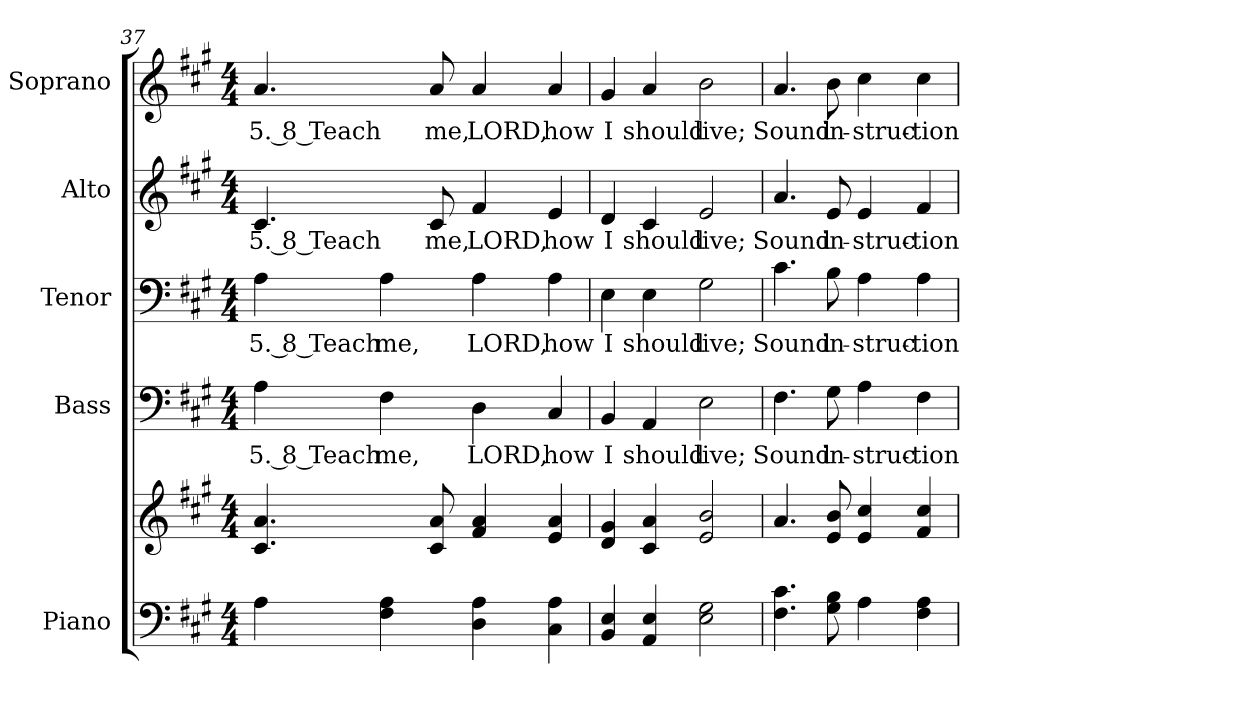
**kern	**kern	**kern	**text	**kern	**text	**kern	**text	**kern	**text
*part5	*part5	*part4	*part4	*part3	*part3	*part2	*part2	*part1	*part1
*staff6	*staff5	*staff4	*staff4	*staff3	*staff3	*staff2	*staff2	*staff1	*staff1
*I"Piano	*	*I"Bass	*	*I"Tenor	*	*I"Alto	*	*I"Soprano	*
*I'Pno.	*	*I'B.	*	*I'T.	*	*I'A.	*	*I'S.	*
*clefF4	*clefG2	*clefF4	*	*clefF4	*	*clefG2	*	*clefG2	*
*k[f#c#g#]	*k[f#c#g#]	*k[f#c#g#]	*	*k[f#c#g#]	*	*k[f#c#g#]	*	*k[f#c#g#]	*
*A:	*A:	*A:	*	*A:	*	*A:	*	*A:	*
*M4/4	*M4/4	*M4/4	*	*M4/4	*	*M4/4	*	*M4/4	*
=37	=37	=37	=37	=37	=37	=37	=37	=37	=37
!	!	!	!LO:LY:b:color=#000000	!	!	!	!	!	!
!	!	!	!	!	!LO:LY:b:color=#000000	!	!	!	!
!	!	!	!	!	!	!	!LO:LY:b:color=#000000	!	!
!	!	!	!	!	!	!	!	!	!LO:LY:b:color=#000000
4Ai\	4.c#i/ 4.ai	4Ai\	5. 8 Teach	4Ai\	5. 8 Teach	4.c#i/	5. 8 Teach	4.ai/	5. 8 Teach
!	!	!	!LO:LY:b:color=#000000	!	!	!	!	!	!
!	!	!	!	!	!LO:LY:b:color=#000000	!	!	!	!
4F#i\ 4Ai	.	4F#i\	me,	4Ai\	me,	.	.	.	.
!	!	!	!	!	!	!	!LO:LY:b:color=#000000	!	!
!	!	!	!	!	!	!	!	!	!LO:LY:b:color=#000000
.	8c#i/ 8ai	.	.	.	.	8c#i/	me,	8ai/	me,
!	!	!	!LO:LY:b:color=#000000	!	!	!	!	!	!
!	!	!	!	!	!LO:LY:b:color=#000000	!	!	!	!
!	!	!	!	!	!	!	!LO:LY:b:color=#000000	!	!
!	!	!	!	!	!	!	!	!	!LO:LY:b:color=#000000
4Di\ 4Ai	4f#i/ 4ai	4Di\	LORD,	4Ai\	LORD,	4f#i/	LORD,	4ai/	LORD,
!	!	!	!LO:LY:b:color=#000000	!	!	!	!	!	!
!	!	!	!	!	!LO:LY:b:color=#000000	!	!	!	!
!	!	!	!	!	!	!	!LO:LY:b:color=#000000	!	!
!	!	!	!	!	!	!	!	!	!LO:LY:b:color=#000000
4C#i\ 4Ai	4ei/ 4ai	4C#i/	how	4Ai\	how	4ei/	how	4ai/	how
=38	=38	=38	=38	=38	=38	=38	=38	=38	=38
!	!	!	!LO:LY:b:color=#000000	!	!	!	!	!	!
!	!	!	!	!	!LO:LY:b:color=#000000	!	!	!	!
!	!	!	!	!	!	!	!LO:LY:b:color=#000000	!	!
!	!	!	!	!	!	!	!	!	!LO:LY:b:color=#000000
4BBi/ 4Ei	4di/ 4g#i	4BBi/	I	4Ei\	I	4di/	I	4g#i/	I
!	!	!	!LO:LY:b:color=#000000	!	!	!	!	!	!
!	!	!	!	!	!LO:LY:b:color=#000000	!	!	!	!
!	!	!	!	!	!	!	!LO:LY:b:color=#000000	!	!
!	!	!	!	!	!	!	!	!	!LO:LY:b:color=#000000
4AAi/ 4Ei	4c#i/ 4ai	4AAi/	should	4Ei\	should	4c#i/	should	4ai/	should
!	!	!	!LO:LY:b:color=#000000	!	!	!	!	!	!
!	!	!	!	!	!LO:LY:b:color=#000000	!	!	!	!
!	!	!	!	!	!	!	!LO:LY:b:color=#000000	!	!
!	!	!	!	!	!	!	!	!	!LO:LY:b:color=#000000
2Ei\ 2G#i	2ei/ 2bi	2Ei\	live;	2G#i\	live;	2ei/	live;	2bi\	live;
!!LO:PB:g=z
=39	=39	=39	=39	=39	=39	=39	=39	=39	=39
!	!	!	!LO:LY:b:color=#000000	!	!	!	!	!	!
!	!	!	!	!	!LO:LY:b:color=#000000	!	!	!	!
!	!	!	!	!	!	!	!LO:LY:b:color=#000000	!	!
!	!	!	!	!	!	!	!	!	!LO:LY:b:color=#000000
4.F#i\ 4.c#i	4.ai/	4.F#i\	Sound	4.c#i\	Sound	4.ai/	Sound	4.ai/	Sound
!	!	!	!LO:LY:b:color=#000000	!	!	!	!	!	!
!	!	!	!	!	!LO:LY:b:color=#000000	!	!	!	!
!	!	!	!	!	!	!	!LO:LY:b:color=#000000	!	!
!	!	!	!	!	!	!	!	!	!LO:LY:b:color=#000000
8G#i\ 8Bi	8ei/ 8bi	8G#i\	in-	8Bi\	in-	8ei/	in-	8bi\	in-
!	!	!	!LO:LY:b:color=#000000	!	!	!	!	!	!
!	!	!	!	!	!LO:LY:b:color=#000000	!	!	!	!
!	!	!	!	!	!	!	!LO:LY:b:color=#000000	!	!
!	!	!	!	!	!	!	!	!	!LO:LY:b:color=#000000
4Ai\	4ei/ 4cc#i	4Ai\	-struc-	4Ai\	-struc-	4ei/	-struc-	4cc#i\	-struc-
!	!	!	!LO:LY:b:color=#000000	!	!	!	!	!	!
!	!	!	!	!	!LO:LY:b:color=#000000	!	!	!	!
!	!	!	!	!	!	!	!LO:LY:b:color=#000000	!	!
!	!	!	!	!	!	!	!	!	!LO:LY:b:color=#000000
4F#i\ 4Ai	4f#i/ 4cc#i	4F#i\	-tion	4Ai\	-tion	4f#i/	-tion	4cc#i\	-tion
=	=	=	=	=	=	=	=	=	=
*-	*-	*-	*-	*-	*-	*-	*-	*-	*-
